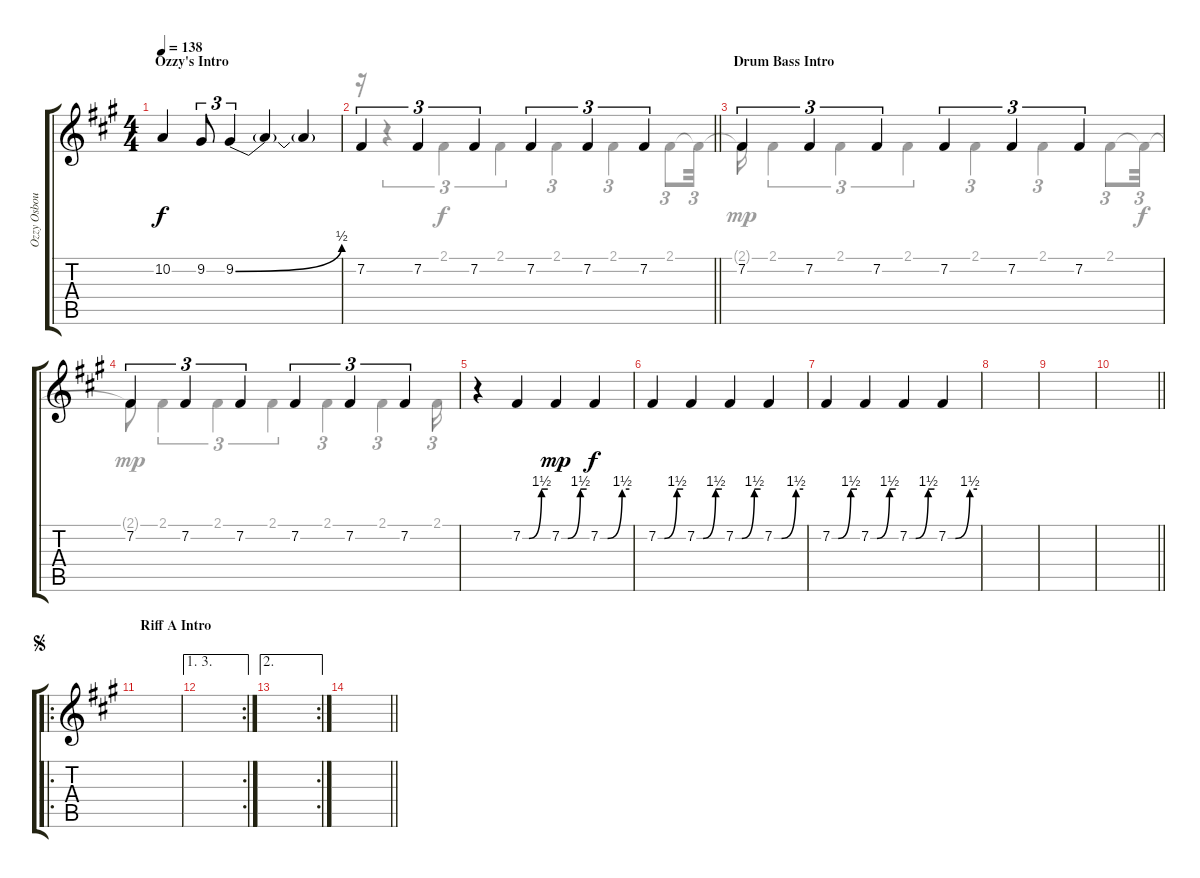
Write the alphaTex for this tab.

\track ("Ozzy Osbourne" "Ozzy Osbou") {instrument lead2sawtooth}
\staff {score tabs}
\tuning (E4 B3 G3 D3 A2 E2) {hide}
\voice
\ts (4 4)
\section ("" "Ozzy's Intro")
\tempo 138
\clef g2
\ks a
10.2.4{dy f instrument lead2sawtooth} 9.2.8{tu (3 2)} 9.2{be (bend 0 0 60 2)}.4{tu (3 2)} 9.2{t}.4 9.2{t}.4 |
\barLineRight lightlight
7.2.4{tu (3 2)} 7.2.4{tu (3 2)} 7.2.4{tu (3 2)} 7.2.4{tu (3 2) balance 16} 7.2.4{tu (3 2)} 7.2.4{tu (3 2)} |
\section ("" "Drum Bass Intro")
7.2.4{tu (3 2) volume 0 balance 0} 7.2.4{tu (3 2)} 7.2.4{tu (3 2)} 7.2.4{tu (3 2) balance 16} 7.2.4{tu (3 2)} 7.2.4{tu (3 2)} |
7.2.4{tu (3 2) balance 0} 7.2.4{tu (3 2)} 7.2.4{tu (3 2)} 7.2.4{tu (3 2) balance 16} 7.2.4{tu (3 2)} 7.2.4{tu (3 2)} |
r.4 7.2{be (custom 0 0 15 0 45 6 60 6)}.4{volume 13 balance 8} 7.2{be (custom 0 0 15 0 45 6 60 6)}.4{dy mp volume 0 balance 0} 7.2{be (custom 0 0 15 0 45 6 60 6)}.4{dy f balance 16} |
7.2{be (custom 0 0 15 0 45 6 60 6)}.4{balance 0} 7.2{be (custom 0 0 15 0 45 6 60 6)}.4{balance 16} 7.2{be (custom 0 0 15 0 45 6 60 6)}.4{balance 0} 7.2{be (custom 0 0 15 0 45 6 60 6)}.4{balance 16} |
7.2{be (custom 0 0 15 0 45 6 60 6)}.4{balance 0} 7.2{be (custom 0 0 15 0 45 6 60 6)}.4{balance 16} 7.2{be (custom 0 0 15 0 45 6 60 6)}.4{balance 0} 7.2{be (custom 0 0 15 0 45 6 60 6)}.4{balance 16} |
|
|
\barLineRight lightlight
|
\ro
\section ("" "Riff A Intro")
\jump segno
|
\ae (1 3)
\rc 2
|
\ae 2
\rc 2
|
\barLineRight lightlight
|
|
\voice
\clef g2
\ottava regular
\simile none
\ks a
|
\barLineRight lightlight
r.16 r.4{tu (3 2)} 2.1.4{tu (3 2)} 2.1.4{tu (3 2)} 2.1.4{tu (3 2)} 2.1.4{tu (3 2)} 2.1.8{tu (3 2)} 2.1{t}.32{tu (3 2) dy f} |
2.1{t}.16{dy mp} 2.1.4{tu (3 2)} 2.1.4{tu (3 2)} 2.1.4{tu (3 2)} 2.1.4{tu (3 2)} 2.1.4{tu (3 2)} 2.1.8{tu (3 2)} 2.1{t}.32{tu (3 2) dy f} |
2.1{t}.8{dy mp} 2.1.4{tu (3 2)} 2.1.4{tu (3 2)} 2.1.4{tu (3 2)} 2.1.4{tu (3 2)} 2.1.4{tu (3 2)} 2.1.16{tu (3 2)} |
|
|
|
|
|
\barLineRight lightlight
|
|
|
|
\barLineRight lightlight
|
|
